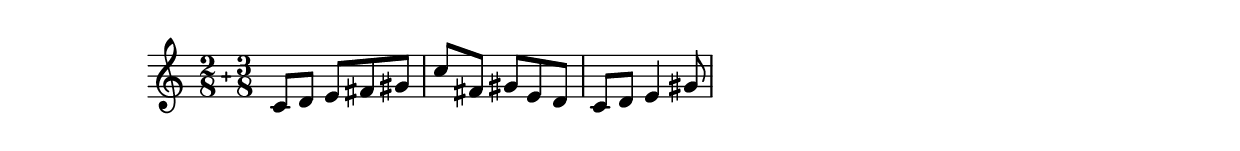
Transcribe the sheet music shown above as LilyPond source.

% DO NOT EDIT this file manually; it is automatically
% generated from Documentation/snippets/new
% Make any changes in Documentation/snippets/new/
% and then run scripts/auxiliar/makelsr.py
%
% This file is in the public domain.
%% Note: this file works from version 2.13.36
\version "2.14.0"

\header {
%% Translation of GIT committish: 59caa3adce63114ca7972d18f95d4aadc528ec3d
 doctitlees = "Indicaciones de compases compuestos"
 texidoces = "
Las indicaciones de compás poco frecuentes como @qq{5/8} se pueden
ejecutar como compases compuestos (p.ej. @qq{3/8 + 2/8}), que combinan
dos o más metros diferentes. LilyPond puede hacer la música de este
tipo fácil de leer e interpretar, imprimiendo explícitamente las
indicaciones de compás compuesto y adaptando el comportamiento
automático de las barras (también se pueden añadir indicaciones
gráficas de la agrupación de compases; véase el fragmento de código
apropiado en la base de datos).

"


%% Translation of GIT committish: 0a868be38a775ecb1ef935b079000cebbc64de40
texidocde = "
Ungerade Taktarten werden (wie etwa \"5/8\") werden oft als zusammengesetzte
Taktarten interpretiert (bspw. \"3/8 + 2/8\"), in welchen zwei oder mehr
Teiltakte unterschieden werden.  LilyPond kann derartige Noten produzieren,
indem entsprechende Taktarten gesetzt werden und die automatische
Bebalkung angepasst wird.

"
  doctitlede = "Zusammengesetzte Taktarten"



%% Translation of GIT committish: 4da4307e396243a5a3bc33a0c2753acac92cb685
  texidocfr = "
Des métriques telles que @qq{5/8} peuvent s'interpréter sous une forme
décomposée --- @qq{3/8 + 2/8} par exemple --- qui combine plusieurs
métriques.  LilyPond est capable de rendre ce type de notation, plus
  facile à lire et à interpréter, en imprimant cette métrique composite
  et en adaptant les règles de ligature automatique en conséquence.

"
  doctitlefr = "Métrique décomposée"

  lsrtags = "rhythms"
  texidoc = "
Odd 20th century time signatures (such as \"5/8\") can often be played
as compound time signatures (e.g. \"3/8 + 2/8\"), which combine two or
more inequal metrics. LilyPond can make such music quite easy to read
and play, by explicitly printing the compound time signatures and
adapting the automatic beaming behavior. (Graphic measure grouping
indications can also be added; see the appropriate snippet in this
database.)
"
  doctitle = "Compound time signatures"
} % begin verbatim


#(define ((compound-time one two num) grob)
   (grob-interpret-markup grob
                          (markup #:override '(baseline-skip . 0) #:number
                                  (#:line ((#:column (one num))
                                           #:vcenter "+"
                                           (#:column (two num)))))))

\relative c' {
  \override Staff.TimeSignature #'stencil = #(compound-time "2" "3" "8")
  \time 5/8
  \set Staff.beatStructure = #'(2 3)
  c8 d e fis gis
  c8 fis, gis e d
  c8 d e4 gis8
}
